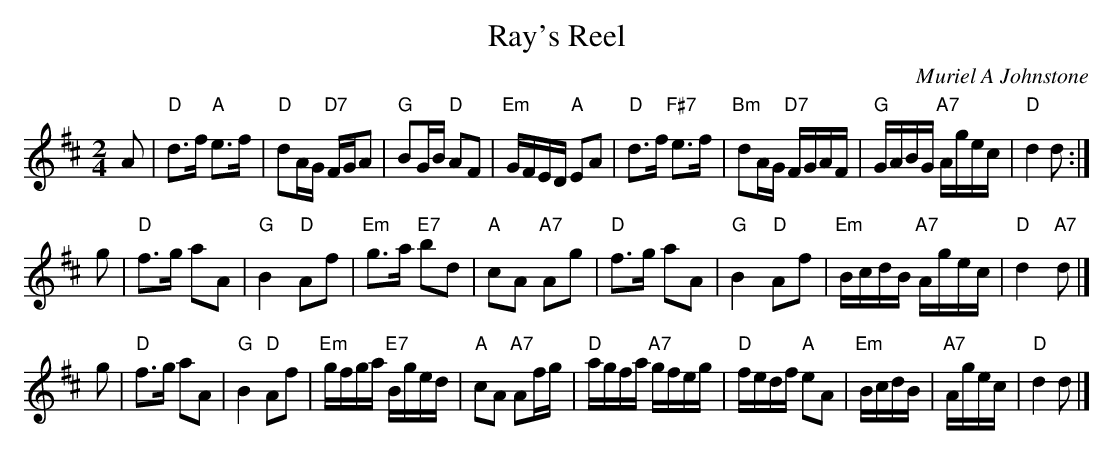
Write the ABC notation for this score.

X:1
T:Ray's Reel
C:Muriel A Johnstone
M:2/4
L:1/16
K:D
A2 |\
"D"d3f "A"e3f | "D"d2AG "D7"FGA2 | "G"B2GB "D"A2F2 | "Em"GFED "A"E2A2 |\
"D"d3f "F#7"e3f | "Bm"d2AG "D7"FGAF | "G"GABG "A7"Agec | "D"d4 d2 :|
g2|\
"D"f3g a2A2 | "G"B4 "D"A2f2 | "Em"g3a "E7"b2d2 | "A"c2A2 "A7"A2g2 |\
"D"f3g a2A2 | "G"B4 "D"A2f2 | "Em"BcdB "A7"Agec | "D"d4 "A7"d2 |]
g2 |\
"D"f3g a2A2 | "G"B4 "D"A2f2 | "Em"gfga "E7"Bged | "A"c2A2 "A7"A2fg |\
"D"agfa "A7"gfeg | "D"fedf "A"e2A2 | "Em"BcdB | "A7"Agec | "D"d4 d2 |]
